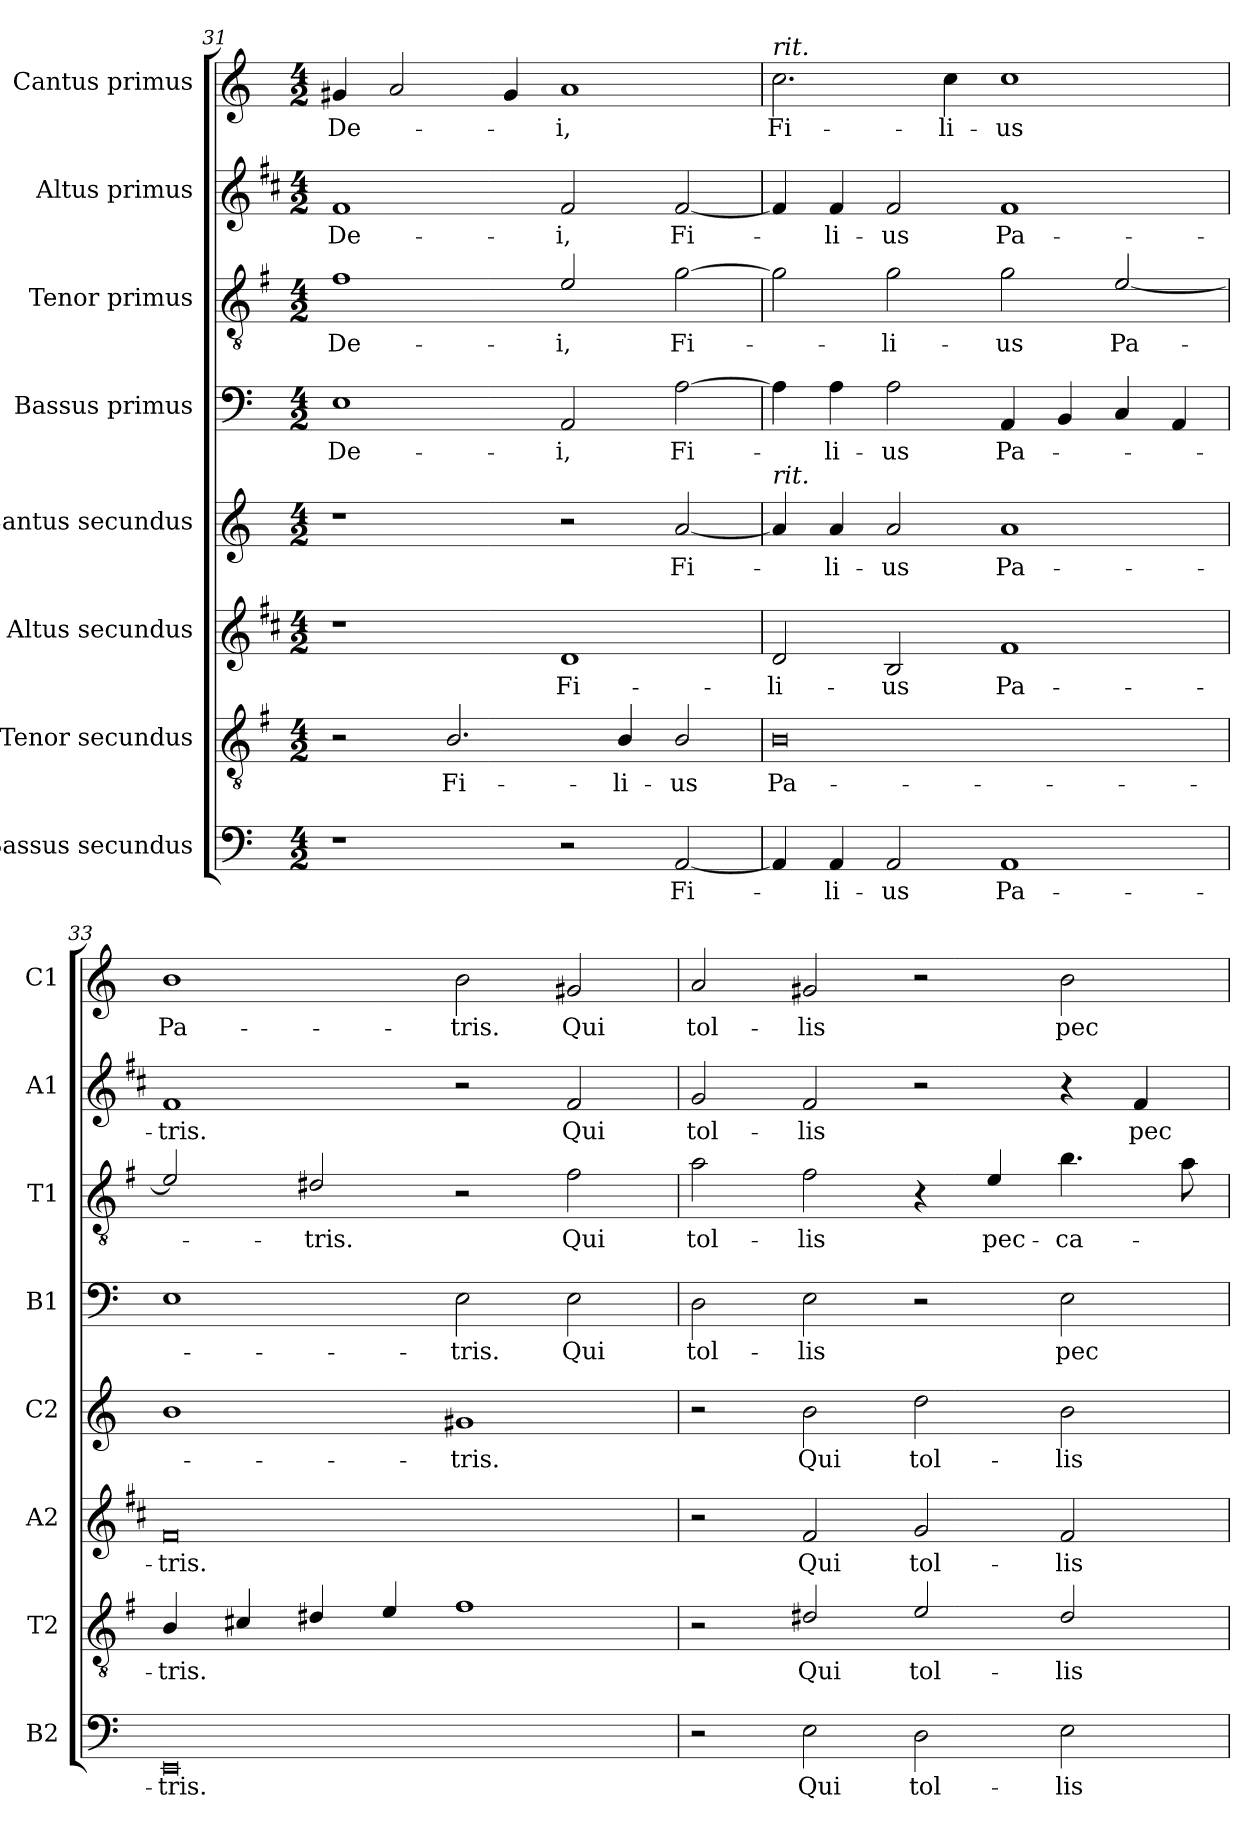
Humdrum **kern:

**kern	**text	**kern	**text	**kern	**text	**kern	**text	**kern	**text	**kern	**text	**kern	**text	**kern	**text
*part8	*part8	*part7	*part7	*part6	*part6	*part5	*part5	*part4	*part4	*part3	*part3	*part2	*part2	*part1	*part1
*staff8	*staff8	*staff7	*staff7	*staff6	*staff6	*staff5	*staff5	*staff4	*staff4	*staff3	*staff3	*staff2	*staff2	*staff1	*staff1
*I"Bassus secundus	*	*I"Tenor secundus	*	*I"Altus secundus	*	*I"Cantus secundus	*	*I"Bassus primus	*	*I"Tenor primus	*	*I"Altus primus	*	*I"Cantus primus	*
*I'B2	*	*I'T2	*	*I'A2	*	*I'C2	*	*I'B1	*	*I'T1	*	*I'A1	*	*I'C1	*
*clefF4	*	*clefGv2	*	*clefG2	*	*clefG2	*	*clefF4	*	*clefGv2	*	*clefG2	*	*clefG2	*
*	*	*ITrd4c7	*	*ITrd1c2	*	*	*	*	*	*ITrd4c7	*	*ITrd1c2	*	*	*
*k[]	*	*k[]	*	*k[]	*	*k[]	*	*k[]	*	*k[]	*	*k[]	*	*k[]	*
*C:	*	*C:	*	*C:	*	*C:	*	*C:	*	*C:	*	*C:	*	*C:	*
*M4/2	*	*M4/2	*	*M4/2	*	*M4/2	*	*M4/2	*	*M4/2	*	*M4/2	*	*M4/2	*
=31	=31	=31	=31	=31	=31	=31	=31	=31	=31	=31	=31	=31	=31	=31	=31
!	!	!	!	!	!	!	!	!	!LO:LY:b	!	!LO:LY:b	!	!LO:LY:b	!	!LO:LY:b
1r	.	2r	.	1r	.	1r	.	1E	De-	1B	De-	1e	De-	4g#X/	De-
.	.	.	.	.	.	.	.	.	.	.	.	.	.	2a/	.
!	!	!	!LO:LY:b	!	!	!	!	!	!	!	!	!	!	!	!
.	.	2.E/	Fi-	.	.	.	.	.	.	.	.	.	.	.	.
.	.	.	.	.	.	.	.	.	.	.	.	.	.	4g#/	.
!	!	!	!	!	!LO:LY:b	!	!	!	!LO:LY:b	!	!LO:LY:b	!	!LO:LY:b	!	!LO:LY:b
2r	.	.	.	1c	Fi-	2r	.	2AA/	-i,	2A/	-i,	2e/	-i,	1a	-i,
!	!	!	!LO:LY:b	!	!	!	!	!	!	!	!	!	!	!	!
.	.	4E/	-li-	.	.	.	.	.	.	.	.	.	.	.	.
!	!LO:LY:b	!	!LO:LY:b	!	!	!	!LO:LY:b	!	!LO:LY:b	!	!LO:LY:b	!	!LO:LY:b	!	!
[2AA/	Fi-	2E/	-us	.	.	[2a/	Fi-	[2A\	Fi-	[2c\	Fi-	[2e/	Fi-	.	.
=32	=32	=32	=32	=32	=32	=32	=32	=32	=32	=32	=32	=32	=32	=32	=32
!	!	!	!	!	!	!	!	!	!	!	!	!	!	!LO:TX:a:i:t=rit.	!
!	!	!	!	!	!	!LO:TX:a:i:t=rit.	!	!	!	!	!	!	!	!	!
!	!	!	!LO:LY:b	!	!LO:LY:b	!	!	!	!	!	!	!	!	!	!LO:LY:b
4AA/]	.	0E	Pa-	2c/	-li-	4a/]	.	4A\]	.	2c\]	.	4e/]	.	2.cc\	Fi-
!	!LO:LY:b	!	!	!	!	!	!LO:LY:b	!	!LO:LY:b	!	!	!	!LO:LY:b	!	!
4AA/	-li-	.	.	.	.	4a/	-li-	4A\	-li-	.	.	4e/	-li-	.	.
!	!LO:LY:b	!	!	!	!LO:LY:b	!	!LO:LY:b	!	!LO:LY:b	!	!LO:LY:b	!	!LO:LY:b	!	!
2AA/	-us	.	.	2A/	-us	2a/	-us	2A\	-us	2c\	-li-	2e/	-us	.	.
!	!	!	!	!	!	!	!	!	!	!	!	!	!	!	!LO:LY:b
.	.	.	.	.	.	.	.	.	.	.	.	.	.	4cc\	-li-
!	!LO:LY:b	!	!	!	!LO:LY:b	!	!LO:LY:b	!	!LO:LY:b	!	!LO:LY:b	!	!LO:LY:b	!	!LO:LY:b
1AA	Pa-	.	.	1e	Pa-	1a	Pa-	4AA/	Pa-	2c\	-us	1e	Pa-	1cc	-us
.	.	.	.	.	.	.	.	4BB/	.	.	.	.	.	.	.
!	!	!	!	!	!	!	!	!	!	!	!LO:LY:b	!	!	!	!
.	.	.	.	.	.	.	.	4C/	.	[2A/	Pa-	.	.	.	.
.	.	.	.	.	.	.	.	4AA/	.	.	.	.	.	.	.
=33	=33	=33	=33	=33	=33	=33	=33	=33	=33	=33	=33	=33	=33	=33	=33
!	!LO:LY:b	!	!LO:LY:b	!	!LO:LY:b	!	!	!	!	!	!	!	!LO:LY:b	!	!LO:LY:b
0EE	-tris.	4E/	-tris.	0e	-tris.	1b	.	1E	.	2A/]	.	1e	-tris.	1b	Pa-
.	.	4F#X/	.	.	.	.	.	.	.	.	.	.	.	.	.
!	!	!	!	!	!	!	!	!	!	!	!LO:LY:b	!	!	!	!
.	.	4G#X/	.	.	.	.	.	.	.	2G#X/	-tris.	.	.	.	.
.	.	4A/	.	.	.	.	.	.	.	.	.	.	.	.	.
!	!	!	!	!	!	!	!LO:LY:b	!	!LO:LY:b	!	!	!	!	!	!LO:LY:b
.	.	1B	.	.	.	1g#X	-tris.	2E\	-tris.	2r	.	2r	.	2b\	-tris.
!	!	!	!	!	!	!	!	!	!LO:LY:b	!	!LO:LY:b	!	!LO:LY:b	!	!LO:LY:b
.	.	.	.	.	.	.	.	2E\	Qui	2B\	Qui	2e/	Qui	2g#X/	Qui
!!LO:LB:g=z
=34	=34	=34	=34	=34	=34	=34	=34	=34	=34	=34	=34	=34	=34	=34	=34
!	!	!	!	!	!	!	!	!	!LO:LY:b	!	!LO:LY:b	!	!LO:LY:b	!	!LO:LY:b
2r	.	2r	.	2r	.	2r	.	2D\	tol-	2d\	tol-	2f/	tol-	2a/	tol-
!	!LO:LY:b	!	!LO:LY:b	!	!LO:LY:b	!	!LO:LY:b	!	!LO:LY:b	!	!LO:LY:b	!	!LO:LY:b	!	!LO:LY:b
2E\	Qui	2G#X/	Qui	2e/	Qui	2b\	Qui	2E\	-lis	2B\	-lis	2e/	-lis	2g#X/	-lis
!	!LO:LY:b	!	!LO:LY:b	!	!LO:LY:b	!	!LO:LY:b	!	!	!	!	!	!	!	!
2D\	tol-	2A/	tol-	2f/	tol-	2dd\	tol-	2r	.	4r	.	2r	.	2r	.
!	!	!	!	!	!	!	!	!	!	!	!LO:LY:b	!	!	!	!
.	.	.	.	.	.	.	.	.	.	4A/	pec-	.	.	.	.
!	!LO:LY:b	!	!LO:LY:b	!	!LO:LY:b	!	!LO:LY:b	!	!LO:LY:b	!	!LO:LY:b	!	!	!	!LO:LY:b
2E\	-lis	2G#/	-lis	2e/	-lis	2b\	-lis	2E\	pec-	4.e\	-ca-	4r	.	2b\	pec-
!	!	!	!	!	!	!	!	!	!	!	!	!	!LO:LY:b	!	!
.	.	.	.	.	.	.	.	.	.	.	.	4e/	pec-	.	.
.	.	.	.	.	.	.	.	.	.	8d\	.	.	.	.	.
=	=	=	=	=	=	=	=	=	=	=	=	=	=	=	=
*-	*-	*-	*-	*-	*-	*-	*-	*-	*-	*-	*-	*-	*-	*-	*-
